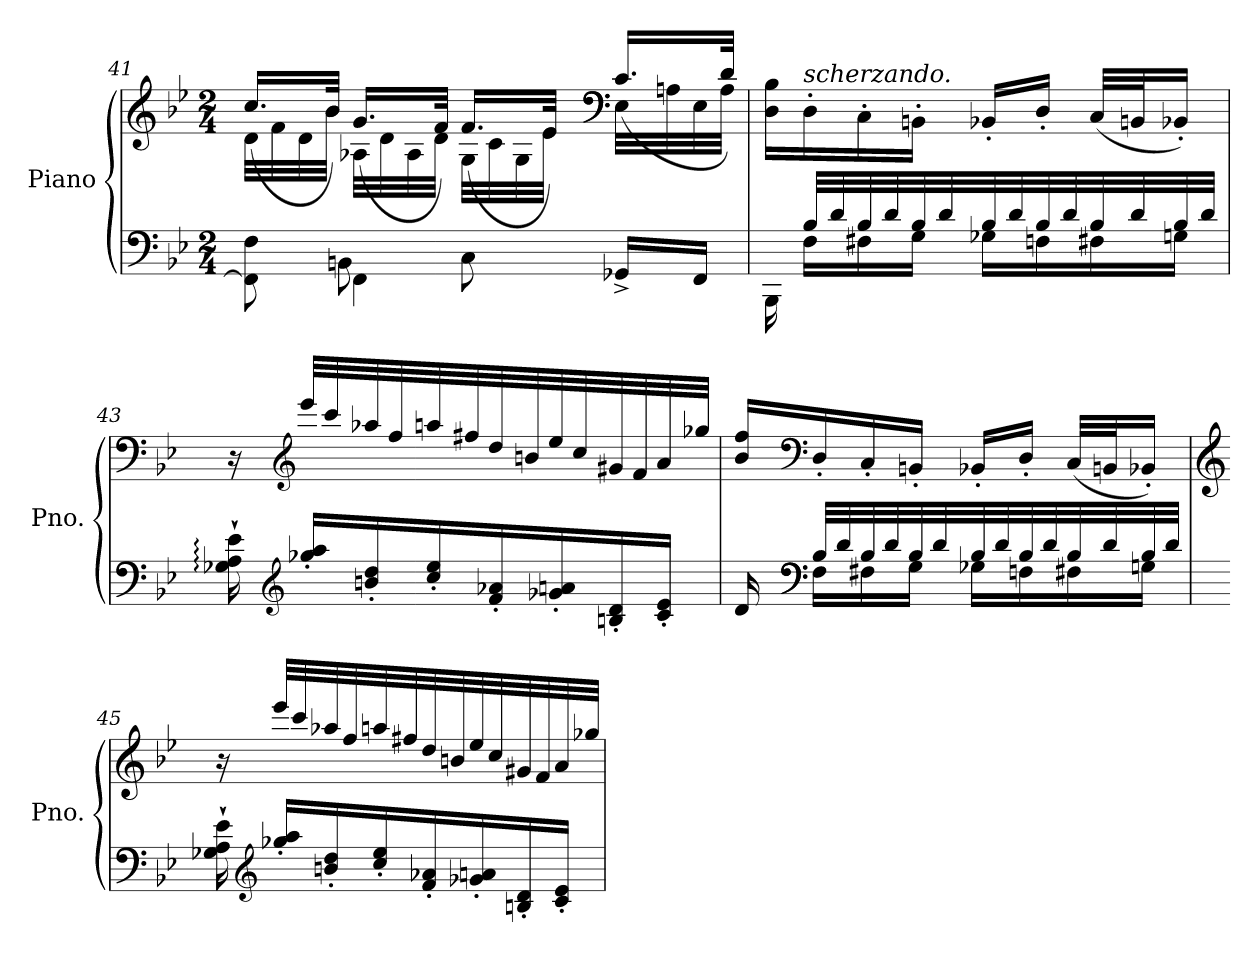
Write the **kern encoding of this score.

**kern	**kern
*part1	*part1
*staff2	*staff1
*I"Piano	*
*I'Pno.	*
!!LO:LB:g=z
*clefF4	*clefG2
*k[b-e-]	*k[b-e-]
*M2/4	*M2/4
=41	=41
*^	*^
8FF\] 8F\	8ryy	32d\LLL	(>16.cc/LL
.	.	32f\	.
.	.	32d\	.
.	.	32b-\JJJ	32b-/JJk)
4FF\	8BBn\	32A-X\LLL	(>16.g/LL
.	.	32d\	.
.	.	32A-\	.
.	.	32d\JJJ	32f/JJk)
.	8C\	32G\LLL	(>16.f/LL
.	.	32c\	.
.	.	32G\	.
.	.	32e-\JJJ	32e-/JJk)
*	*	*clefF4	*
16GG-X^/LL	8ryy	32E-\LLL	(>16.c/LL
.	.	32An\	.
16FF/JJ	.	32E-\	.
.	.	32A\JJJ	32d/JJk)
*	*	*v	*v
!!LO:LB:g=z
=42	=42	=42
16BBB-\	16ryy	16D\ 16B-\LL
!	!	!LO:TX:a:i:t=scherzando.
16F'\LL	32B-/LLL	16D'\
.	32d/	.
16F#X'\	32B-/	16C'\
.	32d/	.
16G'\JJ	32B-/	16BBn'\JJ
.	32d/	.
16G-X'\LL	32B-/	16BB-X'/LL
.	32d/	.
16Fn'\	32B-/	16D'/JJ
.	32d/	.
16F#X'\	32B-/	(<32C/LLL
.	32d/	32BBn/J
16Gn'\JJ	32B-/	16BB-X'/JJ)
.	32d/JJJ	.
*v	*v	*
=43	=43
16G-X\:` 16A\:` 16e-\:`	16r
*clefG2	*clefG2
16gg-X/' 16aa/'LL	32eee-/LLL
.	32ccc/
16bn/' 16dd/'	32aa-X/
.	32ff/
16cc/' 16ee-/'	32aan/
.	32ff#X/
16f/' 16a-X/'	32dd/
.	32bn/
16g-X/' 16an/'	32ee-/
.	32cc/
16Bn/' 16d/'	32g#X/
.	32f/
16c/' 16e-/'JJ	32a/
.	32gg-X/JJJ
!!LO:LB:g=z
=44	=44
*^	*
16d/	16ryy	16b-/ 16ff/LL
*clefF4	*	*clefF4
16F'\LL	32B-/LLL	16D'/
.	32d/	.
16F#X'\	32B-/	16C'/
.	32d/	.
16G'\JJ	32B-/	16BBn'/JJ
.	32d/	.
16G-X'\LL	32B-/	16BB-X'/LL
.	32d/	.
16Fn'\	32B-/	16D'/JJ
.	32d/	.
16F#X'\	32B-/	(<32C/LLL
.	32d/	32BBn/J
16Gn'\JJ	32B-/	16BB-X'/JJ)
.	32d/JJJ	.
*v	*v	*
!!LO:PB:g=z
=45	=45
*	*clefG2
16G-X\` 16A\` 16e-\`	16r
*clefG2	*
16gg-X/' 16aa/'LL	32eee-/LLL
.	32ccc/
16bn/' 16dd/'	32aa-X/
.	32ff/
16cc/' 16ee-/'	32aan/
.	32ff#X/
16f/' 16a-X/'	32dd/
.	32bn/
16g-X/' 16an/'	32ee-/
.	32cc/
16Bn/' 16d/'	32g#X/
.	32f/
16c/' 16e-/'JJ	32a/
.	32gg-X/JJJ
=	=
*-	*-
